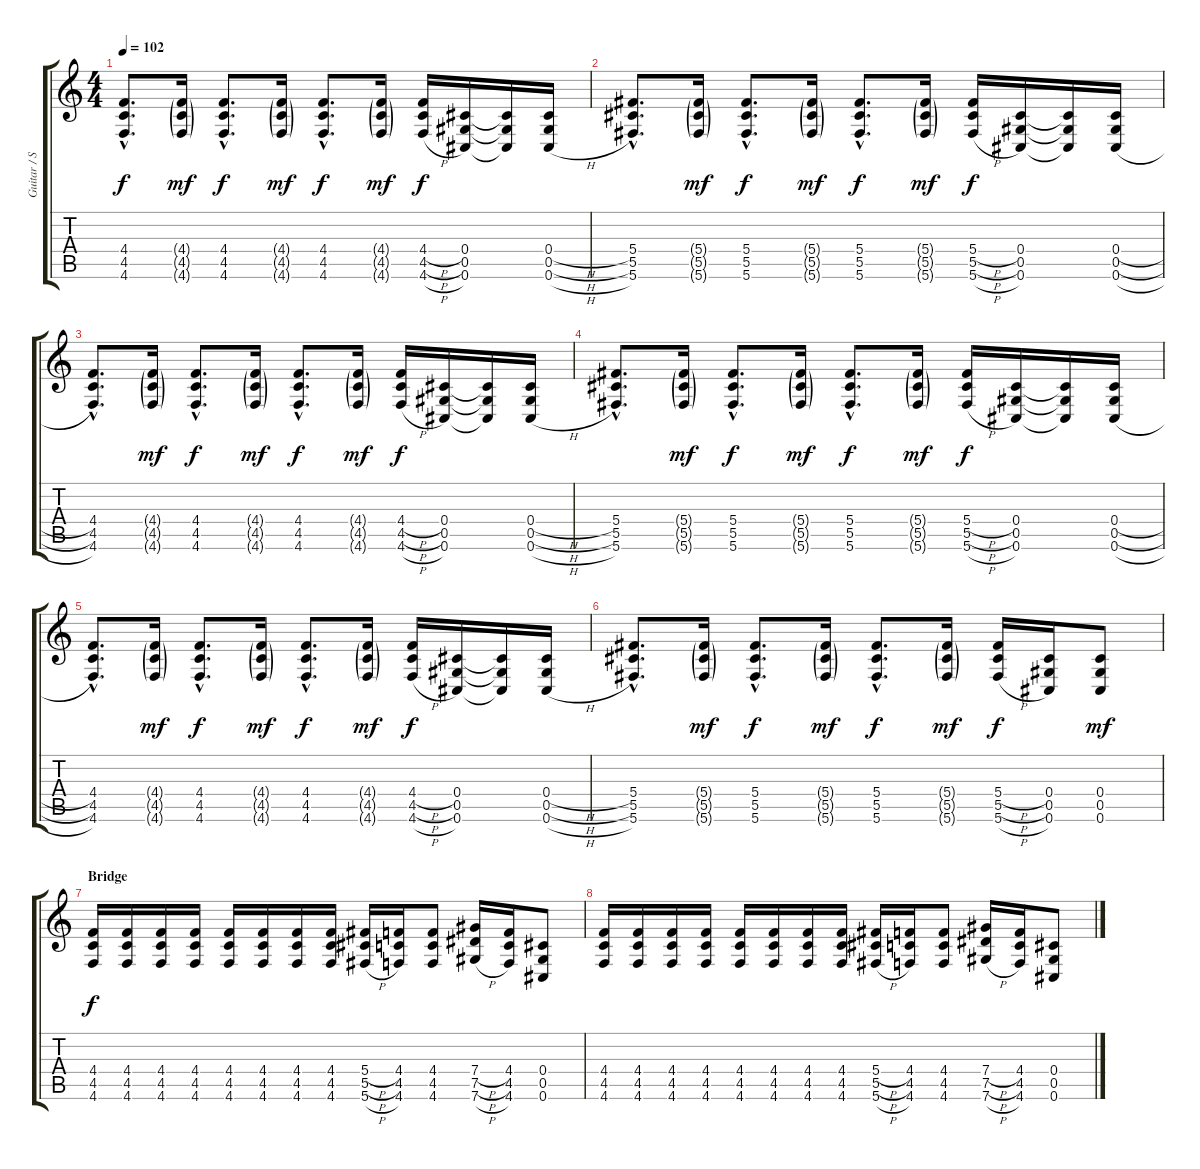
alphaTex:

\track ("Guitar / Stef Carpenter" "Guitar / S") {instrument distortionguitar}
\staff {score tabs}
\tuning (Eb4 Bb3 Gb3 Db3 Ab2 Db2) {hide}
\ts (4 4)
\tempo 102
\clef g2
\ks c
(4.4{hac} 4.5{hac} 4.6{hac}).8{d dy f} (4.4{g} 4.5{g} 4.6{g}).16{dy mf} (4.4{hac} 4.5{hac} 4.6{hac}).8{d dy f} (4.4{g} 4.5{g} 4.6{g}).16{dy mf} (4.4{hac} 4.5{hac} 4.6{hac}).8{d dy f} (4.4{g} 4.5{g} 4.6{g}).16{dy mf} (4.4{h} 4.5{h} 4.6{h}).16{dy f} (0.4 0.5 0.6).16 (0.4{t} 0.5{t} 0.6{t}).16 (0.4{h} 0.5{h} 0.6{h}).16 |
(5.4{hac} 5.5{hac} 5.6{hac}).8{d} (5.4{g} 5.5{g} 5.6{g}).16{dy mf} (5.4{hac} 5.5{hac} 5.6{hac}).8{d dy f} (5.4{g} 5.5{g} 5.6{g}).16{dy mf} (5.4{hac} 5.5{hac} 5.6{hac}).8{d dy f} (5.4{g} 5.5{g} 5.6{g}).16{dy mf} (5.4{h} 5.5{h} 5.6{h}).16{dy f} (0.4 0.5 0.6).16 (0.4{t} 0.5{t} 0.6{t}).16 (0.4{h} 0.5{h} 0.6{h}).16 |
(4.4{hac} 4.5{hac} 4.6{hac}).8{d} (4.4{g} 4.5{g} 4.6{g}).16{dy mf} (4.4{hac} 4.5{hac} 4.6{hac}).8{d dy f} (4.4{g} 4.5{g} 4.6{g}).16{dy mf} (4.4{hac} 4.5{hac} 4.6{hac}).8{d dy f} (4.4{g} 4.5{g} 4.6{g}).16{dy mf} (4.4{h} 4.5{h} 4.6{h}).16{dy f} (0.4 0.5 0.6).16 (0.4{t} 0.5{t} 0.6{t}).16 (0.4{h} 0.5{h} 0.6{h}).16 |
(5.4{hac} 5.5{hac} 5.6{hac}).8{d} (5.4{g} 5.5{g} 5.6{g}).16{dy mf} (5.4{hac} 5.5{hac} 5.6{hac}).8{d dy f} (5.4{g} 5.5{g} 5.6{g}).16{dy mf} (5.4{hac} 5.5{hac} 5.6{hac}).8{d dy f} (5.4{g} 5.5{g} 5.6{g}).16{dy mf} (5.4{h} 5.5{h} 5.6{h}).16{dy f} (0.4 0.5 0.6).16 (0.4{t} 0.5{t} 0.6{t}).16 (0.4{h} 0.5{h} 0.6{h}).16 |
(4.4{hac} 4.5{hac} 4.6{hac}).8{d} (4.4{g} 4.5{g} 4.6{g}).16{dy mf} (4.4{hac} 4.5{hac} 4.6{hac}).8{d dy f} (4.4{g} 4.5{g} 4.6{g}).16{dy mf} (4.4{hac} 4.5{hac} 4.6{hac}).8{d dy f} (4.4{g} 4.5{g} 4.6{g}).16{dy mf} (4.4{h} 4.5{h} 4.6{h}).16{dy f} (0.4 0.5 0.6).16 (0.4{t} 0.5{t} 0.6{t}).16 (0.4{h} 0.5{h} 0.6{h}).16 |
(5.4{hac} 5.5{hac} 5.6{hac}).8{d} (5.4{g} 5.5{g} 5.6{g}).16{dy mf} (5.4{hac} 5.5{hac} 5.6{hac}).8{d dy f} (5.4{g} 5.5{g} 5.6{g}).16{dy mf} (5.4{hac} 5.5{hac} 5.6{hac}).8{d dy f} (5.4{g} 5.5{g} 5.6{g}).16{dy mf} (5.4{h} 5.5{h} 5.6{h}).16{dy f} (0.4 0.5 0.6).16 (0.4 0.5 0.6).8{dy mf} |
\section ("" "Bridge")
(4.4 4.5 4.6).16{dy f} (4.4 4.5 4.6).16 (4.4 4.5 4.6).16 (4.4 4.5 4.6).16 (4.4 4.5 4.6).16 (4.4 4.5 4.6).16 (4.4 4.5 4.6).16 (4.4 4.5 4.6).16 (5.4{h} 5.5{h} 5.6{h}).16 (4.4 4.5 4.6).16 (4.4 4.5 4.6).8 (7.4{h} 7.5{h} 7.6{h}).16 (4.4 4.5 4.6).16 (0.4 0.5 0.6).8 |
(4.4 4.5 4.6).16 (4.4 4.5 4.6).16 (4.4 4.5 4.6).16 (4.4 4.5 4.6).16 (4.4 4.5 4.6).16 (4.4 4.5 4.6).16 (4.4 4.5 4.6).16 (4.4 4.5 4.6).16 (5.4{h} 5.5{h} 5.6{h}).16 (4.4 4.5 4.6).16 (4.4 4.5 4.6).8 (7.4{h} 7.5{h} 7.6{h}).16 (4.4 4.5 4.6).16 (0.4 0.5 0.6).8
